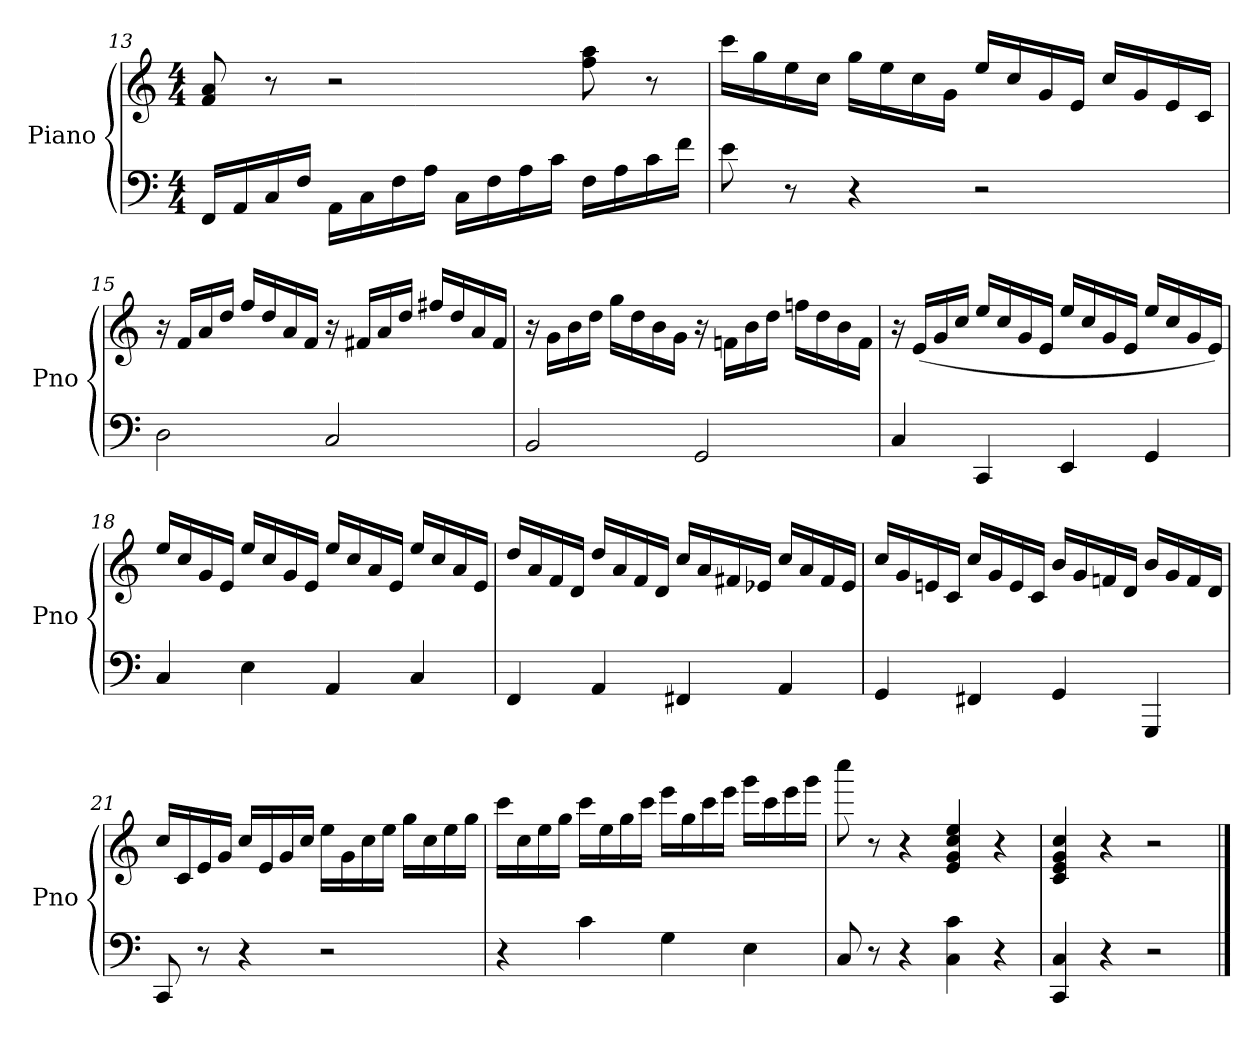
**kern	**kern
*part1	*part1
*staff2	*staff1
*I"Piano	*
*I'Pno	*
*clefF4	*clefG2
*k[]	*k[]
*C:	*C:
*M4/4	*M4/4
=13	=13
16FF/LL	8f/ 8a/
16AA/	.
16C/	8r
16F/JJ	.
16AA\LL	2r
16C\	.
16F\	.
16A\JJ	.
16C\LL	.
16F\	.
16A\	.
16c\JJ	.
16F\LL	8ff\ 8aa\
16A\	.
16c\	8r
16f\JJ	.
=14	=14
8e\	16ccc\LL
.	16gg\
8r	16ee\
.	16cc\JJ
4r	16gg\LL
.	16ee\
.	16cc\
.	16g\JJ
2r	16ee/LL
.	16cc/
.	16g/
.	16e/JJ
.	16cc/LL
.	16g/
.	16e/
.	16c/JJ
!!LO:LB:g=z
=15	=15
2D\	16r
.	16f/LL
.	16a/
.	16dd/JJ
.	16ff/LL
.	16dd/
.	16a/
.	16f/JJ
2C/	16r
.	16f#X/LL
.	16a/
.	16dd/JJ
.	16ff#X/LL
.	16dd/
.	16a/
.	16f#/JJ
=16	=16
2BB/	16r
.	16g\LL
.	16b\
.	16dd\JJ
.	16gg\LL
.	16dd\
.	16b\
.	16g\JJ
2GG/	16r
.	16fn\LL
.	16b\
.	16dd\JJ
.	16ffn\LL
.	16dd\
.	16b\
.	16f\JJ
=17	=17
4C/	16r
.	(16e/LL
.	16g/
.	16cc/JJ
4CC/	16ee/LL
.	16cc/
.	16g/
.	16e/JJ
4EE/	16ee/LL
.	16cc/
.	16g/
.	16e/JJ
4GG/	16ee/LL
.	16cc/
.	16g/
.	16e/JJ)
!!LO:PB:g=z
=18	=18
4C/	16ee/LL
.	16cc/
.	16g/
.	16e/JJ
4E\	16ee/LL
.	16cc/
.	16g/
.	16e/JJ
4AA/	16ee/LL
.	16cc/
.	16a/
.	16e/JJ
4C/	16ee/LL
.	16cc/
.	16a/
.	16e/JJ
=19	=19
4FF/	16dd/LL
.	16a/
.	16f/
.	16d/JJ
4AA/	16dd/LL
.	16a/
.	16f/
.	16d/JJ
4FF#X/	16cc/LL
.	16a/
.	16f#X/
.	16e-X/JJ
4AA/	16cc/LL
.	16a/
.	16f#/
.	16e-/JJ
=20	=20
4GG/	16cc/LL
.	16g/
.	16en/
.	16c/JJ
4FF#X/	16cc/LL
.	16g/
.	16e/
.	16c/JJ
4GG/	16b/LL
.	16g/
.	16fn/
.	16d/JJ
4GGG/	16b/LL
.	16g/
.	16f/
.	16d/JJ
!!LO:LB:g=z
=21	=21
8CC/	16cc/LL
.	16c/
8r	16e/
.	16g/JJ
4r	16cc/LL
.	16e/
.	16g/
.	16cc/JJ
2r	16ee\LL
.	16g\
.	16cc\
.	16ee\JJ
.	16gg\LL
.	16cc\
.	16ee\
.	16gg\JJ
=22	=22
4r	16ccc\LL
.	16cc\
.	16ee\
.	16gg\JJ
4c\	16ccc\LL
.	16ee\
.	16gg\
.	16ccc\JJ
4G\	16eee\LL
.	16gg\
.	16ccc\
.	16eee\JJ
4E\	16ggg\LL
.	16ccc\
.	16eee\
.	16ggg\JJ
=23	=23
8C/	8cccc\
8r	8r
4r	4r
4C\ 4c\	4e/ 4g/ 4cc/ 4ee/
4r	4r
=24	=24
4CC/ 4C/	4c/ 4e/ 4g/ 4cc/
4r	4r
2r	2r
==	==
*-	*-
